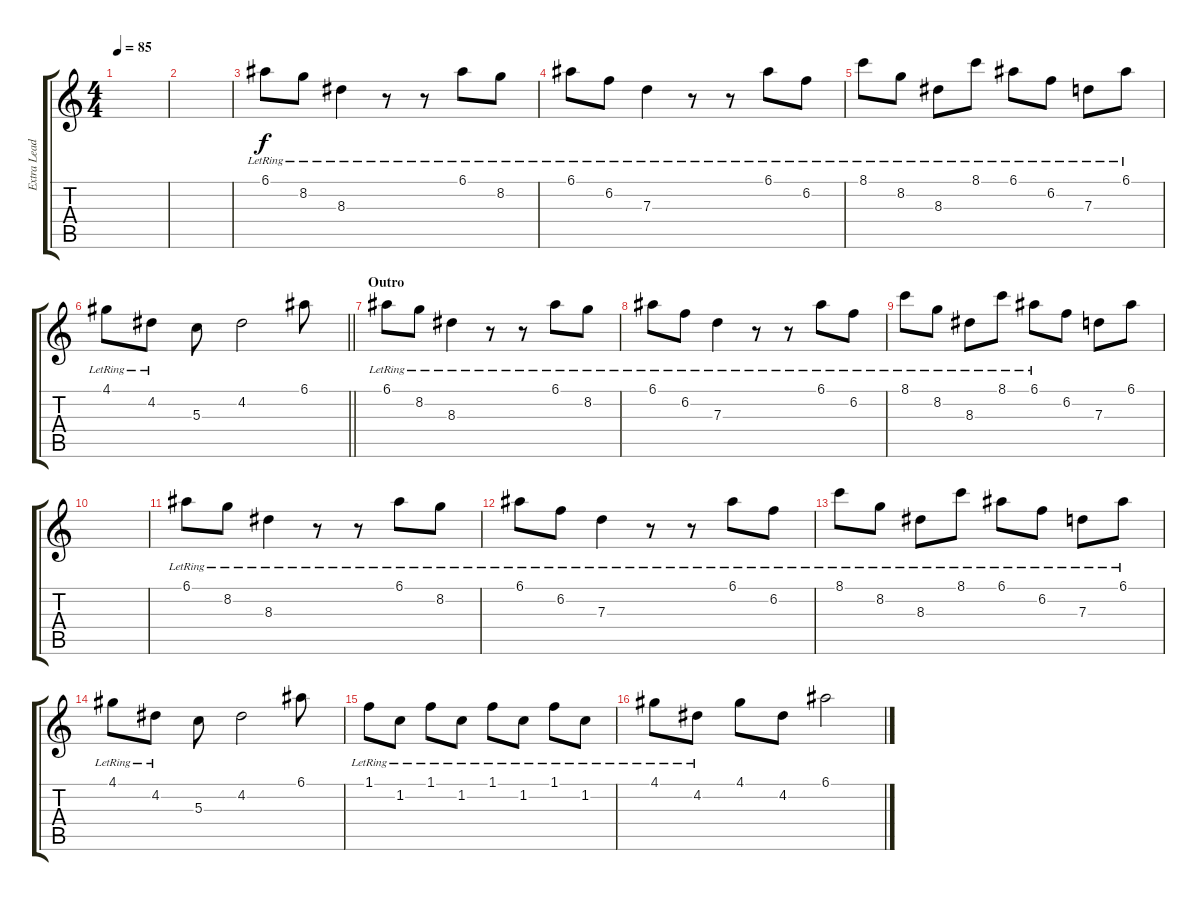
\track ("Extra Lead 2" "Extra Lead") {instrument overdrivenguitar}
\staff {score tabs}
\tuning (E4 B3 G3 D3 A2 E2) {hide}
\ts (4 4)
\tempo 85
\clef g2
\ks c
|
|
6.1{lr}.8 8.2{lr}.8 8.3{lr}.4 r.8 r.8 6.1{lr}.8 8.2{lr}.8 |
6.1{lr}.8 6.2{lr}.8 7.3{lr}.4 r.8 r.8 6.1{lr}.8 6.2{lr}.8 |
8.1{lr}.8 8.2{lr}.8 8.3{lr}.8 8.1{lr}.8 6.1{lr}.8 6.2{lr}.8 7.3{lr}.8 6.1{lr}.8 |
\barLineRight lightlight
4.1{lr}.8 4.2{lr}.8 5.3.8 4.2.2 6.1.8 |
\section ("" "Outro")
6.1{lr}.8 8.2{lr}.8 8.3{lr}.4 r.8 r.8 6.1{lr}.8 8.2{lr}.8 |
6.1{lr}.8 6.2{lr}.8 7.3{lr}.4 r.8 r.8 6.1{lr}.8 6.2{lr}.8 |
8.1{lr}.8 8.2{lr}.8 8.3{lr}.8 8.1{lr}.8 6.1{lr}.8 6.2.8 7.3.8 6.1.8 |
|
6.1{lr}.8 8.2{lr}.8 8.3{lr}.4 r.8 r.8 6.1{lr}.8 8.2{lr}.8 |
6.1{lr}.8 6.2{lr}.8 7.3{lr}.4 r.8 r.8 6.1{lr}.8 6.2{lr}.8 |
8.1{lr}.8 8.2{lr}.8 8.3{lr}.8 8.1{lr}.8 6.1{lr}.8 6.2{lr}.8 7.3{lr}.8 6.1{lr}.8 |
4.1{lr}.8 4.2{lr}.8 5.3.8 4.2.2 6.1.8 |
1.1{lr}.8 1.2{lr}.8 1.1{lr}.8 1.2{lr}.8 1.1{lr}.8 1.2{lr}.8 1.1{lr}.8 1.2{lr}.8 |
4.1{lr}.8 4.2{lr}.8 4.1.8 4.2.8 6.1.2
